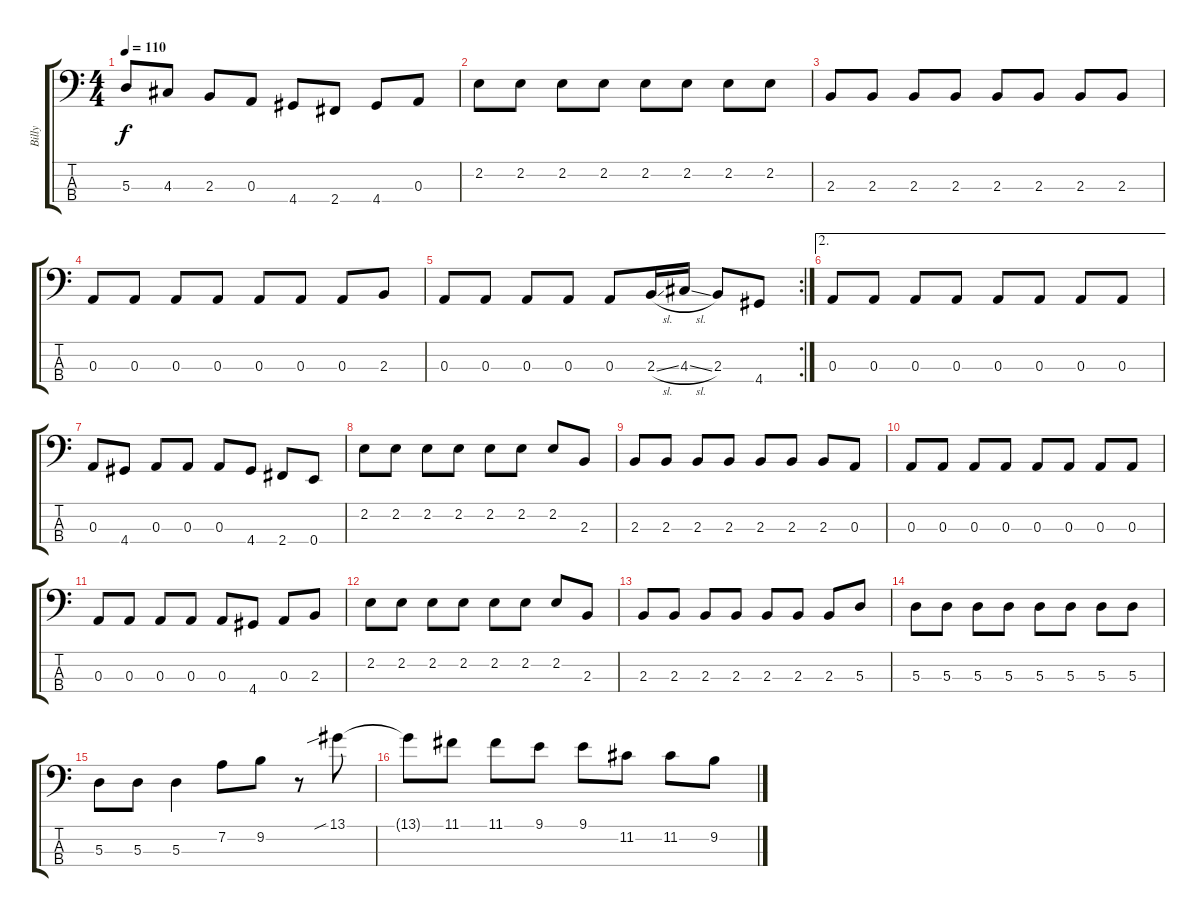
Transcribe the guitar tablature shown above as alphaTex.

\track ("Billy" "Billy") {instrument electricbassfinger}
\staff {score tabs}
\tuning (G2 D2 A1 E1) {hide}
\ts (4 4)
\tempo 110
\clef f4
\ks c
5.3.8{dy f} 4.3.8 2.3.8 0.3.8 4.4.8 2.4.8 4.4.8 0.3.8 |
2.2.8 2.2.8 2.2.8 2.2.8 2.2.8 2.2.8 2.2.8 2.2.8 |
2.3.8 2.3.8 2.3.8 2.3.8 2.3.8 2.3.8 2.3.8 2.3.8 |
0.3.8 0.3.8 0.3.8 0.3.8 0.3.8 0.3.8 0.3.8 2.3.8 |
\rc 2
0.3.8 0.3.8 0.3.8 0.3.8 0.3.8 2.3{sl}.16 4.3{sl}.16 2.3.8 4.4.8 |
\ae 2
0.3.8 0.3.8 0.3.8 0.3.8 0.3.8 0.3.8 0.3.8 0.3.8 |
0.3.8 4.4.8 0.3.8 0.3.8 0.3.8 4.4.8 2.4.8 0.4.8 |
2.2.8 2.2.8 2.2.8 2.2.8 2.2.8 2.2.8 2.2.8 2.3.8 |
2.3.8 2.3.8 2.3.8 2.3.8 2.3.8 2.3.8 2.3.8 0.3.8 |
0.3.8 0.3.8 0.3.8 0.3.8 0.3.8 0.3.8 0.3.8 0.3.8 |
0.3.8 0.3.8 0.3.8 0.3.8 0.3.8 4.4.8 0.3.8 2.3.8 |
2.2.8 2.2.8 2.2.8 2.2.8 2.2.8 2.2.8 2.2.8 2.3.8 |
2.3.8 2.3.8 2.3.8 2.3.8 2.3.8 2.3.8 2.3.8 5.3.8 |
5.3.8 5.3.8 5.3.8 5.3.8 5.3.8 5.3.8 5.3.8 5.3.8 |
5.3.8 5.3.8 5.3.4 7.2.8 9.2.8 r.8 13.1{sib}.8 |
13.1{t}.8 11.1.8 11.1.8 9.1.8 9.1.8 11.2.8 11.2.8 9.2.8
